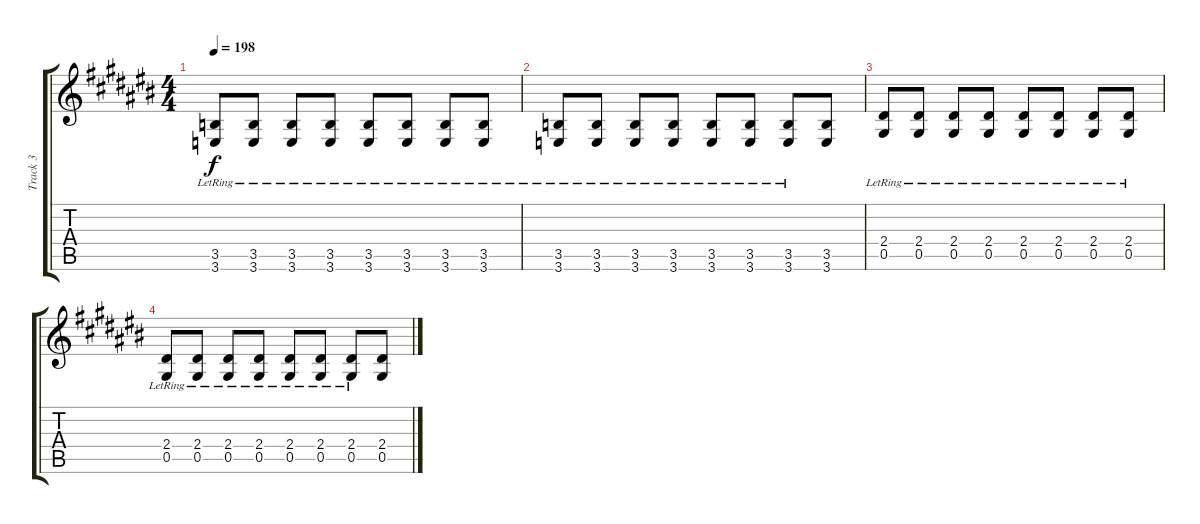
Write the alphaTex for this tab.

\track ("Track 3" "Track 3") {instrument distortionguitar}
\staff {score tabs}
\tuning (Eb4 Bb3 Gb3 Db3 Ab2 Db2) {hide}
\ts (4 4)
\tempo 198
\clef g2
\ks c#
(3.5{lr} 3.6{lr}).8{dy f} (3.5{lr} 3.6{lr}).8 (3.5{lr} 3.6{lr}).8 (3.5{lr} 3.6{lr}).8 (3.5{lr} 3.6{lr}).8 (3.5{lr} 3.6{lr}).8 (3.5{lr} 3.6{lr}).8 (3.5{lr} 3.6{lr}).8 |
(3.5{lr} 3.6{lr}).8 (3.5{lr} 3.6{lr}).8 (3.5{lr} 3.6{lr}).8 (3.5{lr} 3.6{lr}).8 (3.5{lr} 3.6{lr}).8 (3.5{lr} 3.6{lr}).8 (3.5{lr} 3.6{lr}).8 (3.5 3.6).8 |
(2.4{lr} 0.5{lr}).8 (2.4{lr} 0.5{lr}).8 (2.4{lr} 0.5{lr}).8 (2.4{lr} 0.5{lr}).8 (2.4{lr} 0.5{lr}).8 (2.4{lr} 0.5{lr}).8 (2.4{lr} 0.5{lr}).8 (2.4{lr} 0.5{lr}).8 |
(2.4{lr} 0.5{lr}).8 (2.4{lr} 0.5{lr}).8 (2.4{lr} 0.5{lr}).8 (2.4{lr} 0.5{lr}).8 (2.4{lr} 0.5{lr}).8 (2.4{lr} 0.5{lr}).8 (2.4{lr} 0.5{lr}).8 (2.4 0.5).8
